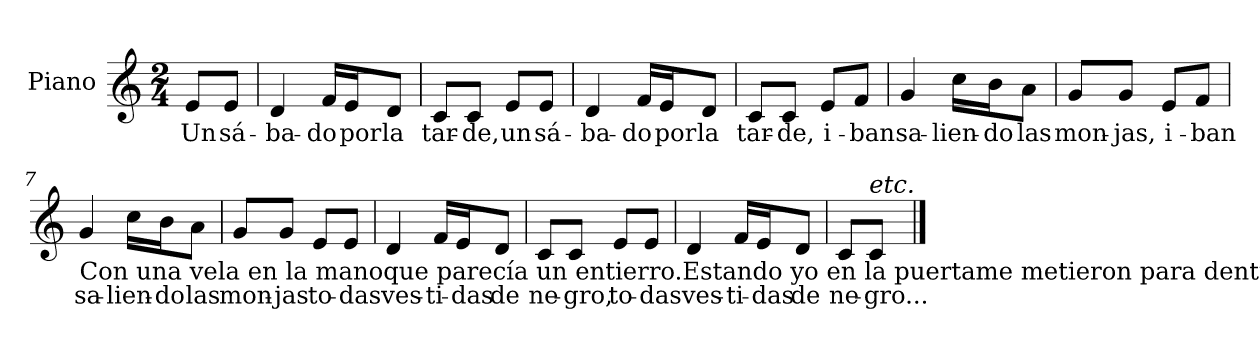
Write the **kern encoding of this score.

**kern	**text
*part1	*part1
*staff1	*staff1
*I"Piano	*
*I'Pno	*
*clefG2	*
*k[]	*
*M2/4	*
=	=
8e/L	Un
8e/J	sá-
=1	=1
4d/	-ba-
16f/LL	-do
16e/J	por
8d/J	la
=2	=2
8c/L	tar-
8c/J	-de,
8e/L	un
8e/J	sá-
=3	=3
4d/	-ba-
16f/LL	-do
16e/J	por
8d/J	la
=4	=4
8c/L	tar-
8c/J	-de,
8e/L	i-
8f/J	-ban
=5	=5
4g/	sa-
16cc\LL	-lien-
16b\J	-do
8a\J	las
=6	=6
8g/L	mon-
8g/J	-jas,
8e/L	i-
8f/J	-ban
!!LO:LB:g=z
=7	=7
!LO:TX:b:t=Con una vela en la manoque parecía un entierro.Estando yo en la puertame metieron para dentrosacudiéndome el vestido,peinándome la cabeza.Anillito de mi dedo,pariente de mis orejas	!
4g/	sa-
16cc\LL	-lien-
16b\J	-do
8a\J	las
=8	=8
8g/L	mon-
8g/J	-jas
8e/L	to-
8e/J	-das
=9	=9
4d/	ves-
16f/LL	-ti-
16e/J	-das
8d/J	de
=10	=10
8c/L	ne-
8c/J	-gro,
8e/L	to-
8e/J	-das
=11	=11
4d/	ves-
16f/LL	-ti-
16e/J	-das
8d/J	de
=12	=12
8c/L	ne-
!LO:TX:a:i:t=etc.	!
8c/J	-gro...
==	==
*-	*-
